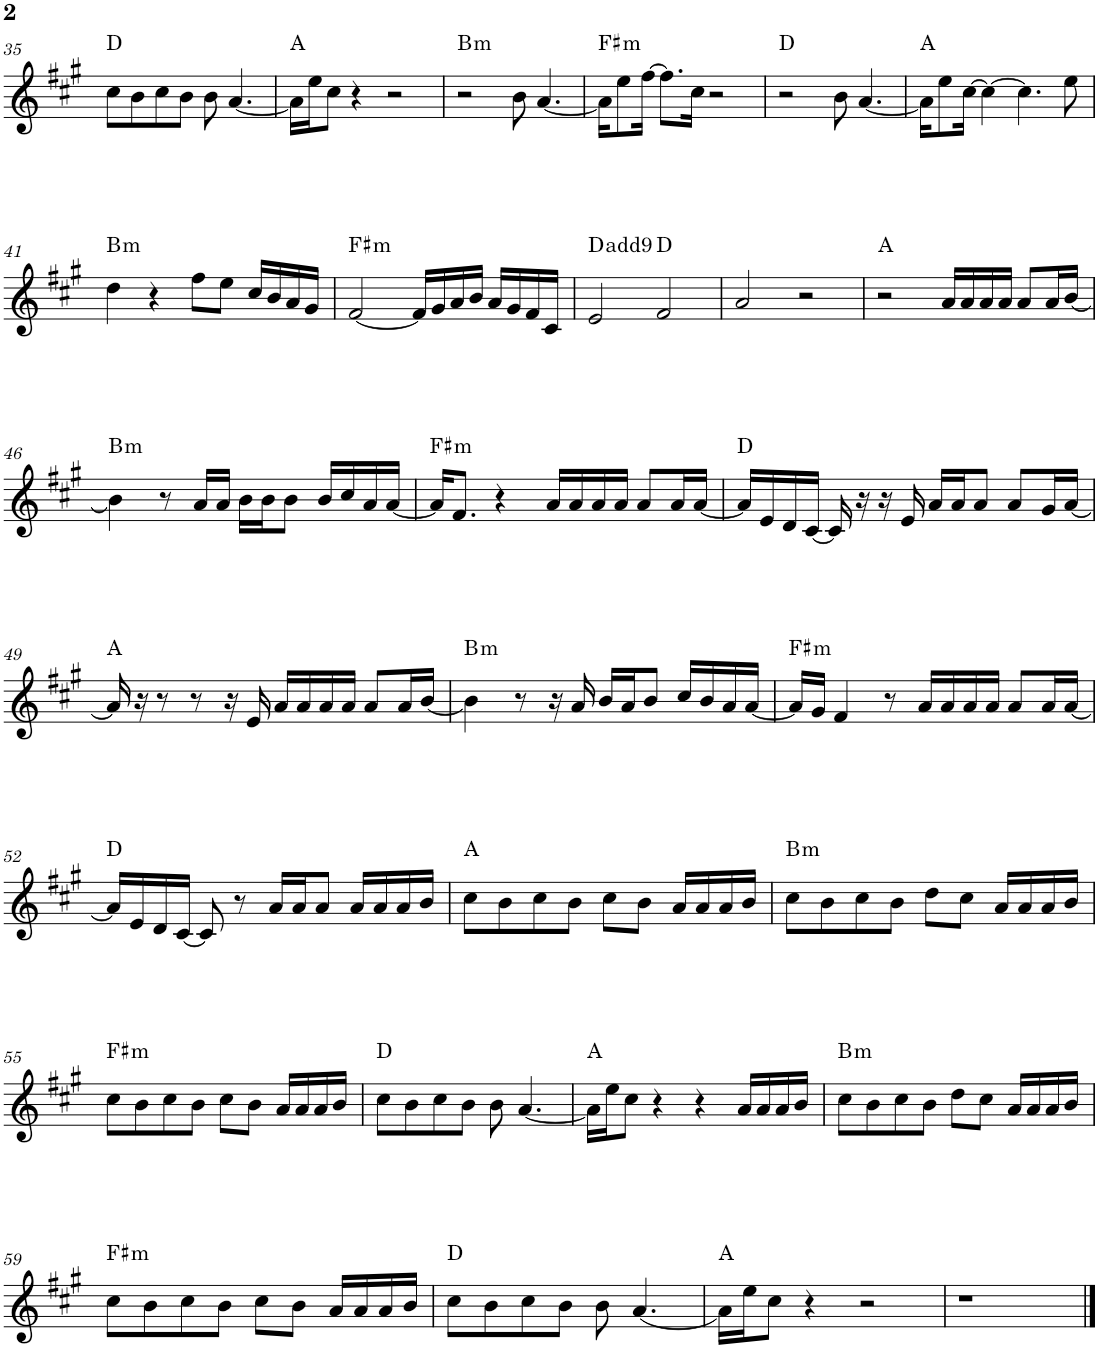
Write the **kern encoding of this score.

**kern	**harte
*part1	*part1
*staff1	*
*I"P1	*
!!LO:PB:g=z
*clefG2	*
*k[f#c#g#]	*
*A:	*
*M4/4	*
=35	=35
8cc#\L	D:maj
8b\	.
8cc#\	.
8b\J	.
8b\	.
[<4.a/	.
=36	=36
16a\LL]	A:maj
16ee\J	.
8cc#\J	.
4r	.
2r	.
=37	=37
!	!LO:H:kt=m
2r	B:min
8b\	.
[<4.a/	.
=38	=38
!	!LO:H:kt=m
16a\KL]	F#:min
8ee\	.
[>16ff#\Jk	.
8.ff#\L]	.
16cc#\Jk	.
2r	.
=39	=39
2r	D:maj
8b\	.
[<4.a/	.
=40	=40
16a\KL]	A:maj
8ee\	.
[>16cc#\Jk	.
4cc#\_	.
4.cc#\]	.
8ee\	.
!!LO:LB:g=z
=41	=41
!	!LO:H:kt=m
4dd\	B:min
4r	.
8ff#\L	.
8ee\J	.
16cc#/LL	.
16b/	.
16a/	.
16g#/JJ	.
=42	=42
!	!LO:H:kt=m
[<2f#/	F#:min
16f#/LL]	.
16g#/	.
16a/	.
16b/JJ	.
16a/LL	.
16g#/	.
16f#/	.
16c#/JJ	.
=43	=43
2e/	D:maj(9)
2f#/	D:maj
=44	=44
2a/	.
2r	.
=45	=45
2r	A:maj
16a/LL	.
16a/	.
16a/	.
16a/JJ	.
8a/L	.
16a/L	.
[<16b/JJ	.
!!LO:LB:g=z
=46	=46
!	!LO:H:kt=m
4b\]	B:min
8r	.
16a/LL	.
16a/JJ	.
16b\LL	.
16b\J	.
8b\J	.
16b/LL	.
16cc#/	.
16a/	.
[<16a/JJ	.
=47	=47
!	!LO:H:kt=m
16a/KL]	F#:min
8.f#/J	.
4r	.
16a/LL	.
16a/	.
16a/	.
16a/JJ	.
8a/L	.
16a/L	.
[<16a/JJ	.
=48	=48
16a/LL]	D:maj
16e/	.
16d/	.
[<16c#/JJ	.
16c#/]	.
16r	.
16r	.
16e/	.
16a/LL	.
16a/J	.
8a/J	.
8a/L	.
16g#/L	.
[<16a/JJ	.
!!LO:LB:g=z
=49	=49
16a/]	A:maj
16r	.
8r	.
8r	.
16r	.
16e/	.
16a/LL	.
16a/	.
16a/	.
16a/JJ	.
8a/L	.
16a/L	.
[<16b/JJ	.
=50	=50
!	!LO:H:kt=m
4b\]	B:min
8r	.
16r	.
16a/	.
16b/LL	.
16a/J	.
8b/J	.
16cc#/LL	.
16b/	.
16a/	.
[<16a/JJ	.
=51	=51
!	!LO:H:kt=m
16a/LL]	F#:min
16g#/JJ	.
4f#/	.
8r	.
16a/LL	.
16a/	.
16a/	.
16a/JJ	.
8a/L	.
16a/L	.
[<16a/JJ	.
!!LO:LB:g=z
=52	=52
16a/LL]	D:maj
16e/	.
16d/	.
[<16c#/JJ	.
8c#/]	.
8r	.
16a/LL	.
16a/J	.
8a/J	.
16a/LL	.
16a/	.
16a/	.
16b/JJ	.
=53	=53
8cc#\L	A:maj
8b\	.
8cc#\	.
8b\J	.
8cc#\L	.
8b\J	.
16a/LL	.
16a/	.
16a/	.
16b/JJ	.
=54	=54
!	!LO:H:kt=m
8cc#\L	B:min
8b\	.
8cc#\	.
8b\J	.
8dd\L	.
8cc#\J	.
16a/LL	.
16a/	.
16a/	.
16b/JJ	.
!!LO:LB:g=z
=55	=55
!	!LO:H:kt=m
8cc#\L	F#:min
8b\	.
8cc#\	.
8b\J	.
8cc#\L	.
8b\J	.
16a/LL	.
16a/	.
16a/	.
16b/JJ	.
=56	=56
8cc#\L	D:maj
8b\	.
8cc#\	.
8b\J	.
8b\	.
[<4.a/	.
=57	=57
16a\LL]	A:maj
16ee\J	.
8cc#\J	.
4r	.
4r	.
16a/LL	.
16a/	.
16a/	.
16b/JJ	.
=58	=58
!	!LO:H:kt=m
8cc#\L	B:min
8b\	.
8cc#\	.
8b\J	.
8dd\L	.
8cc#\J	.
16a/LL	.
16a/	.
16a/	.
16b/JJ	.
!!LO:LB:g=z
=59	=59
!	!LO:H:kt=m
8cc#\L	F#:min
8b\	.
8cc#\	.
8b\J	.
8cc#\L	.
8b\J	.
16a/LL	.
16a/	.
16a/	.
16b/JJ	.
=60	=60
8cc#\L	D:maj
8b\	.
8cc#\	.
8b\J	.
8b\	.
[<4.a/	.
=61	=61
16a\LL]	A:maj
16ee\J	.
8cc#\J	.
4r	.
2r	.
=62	=62
1r	.
==	==
*-	*-
